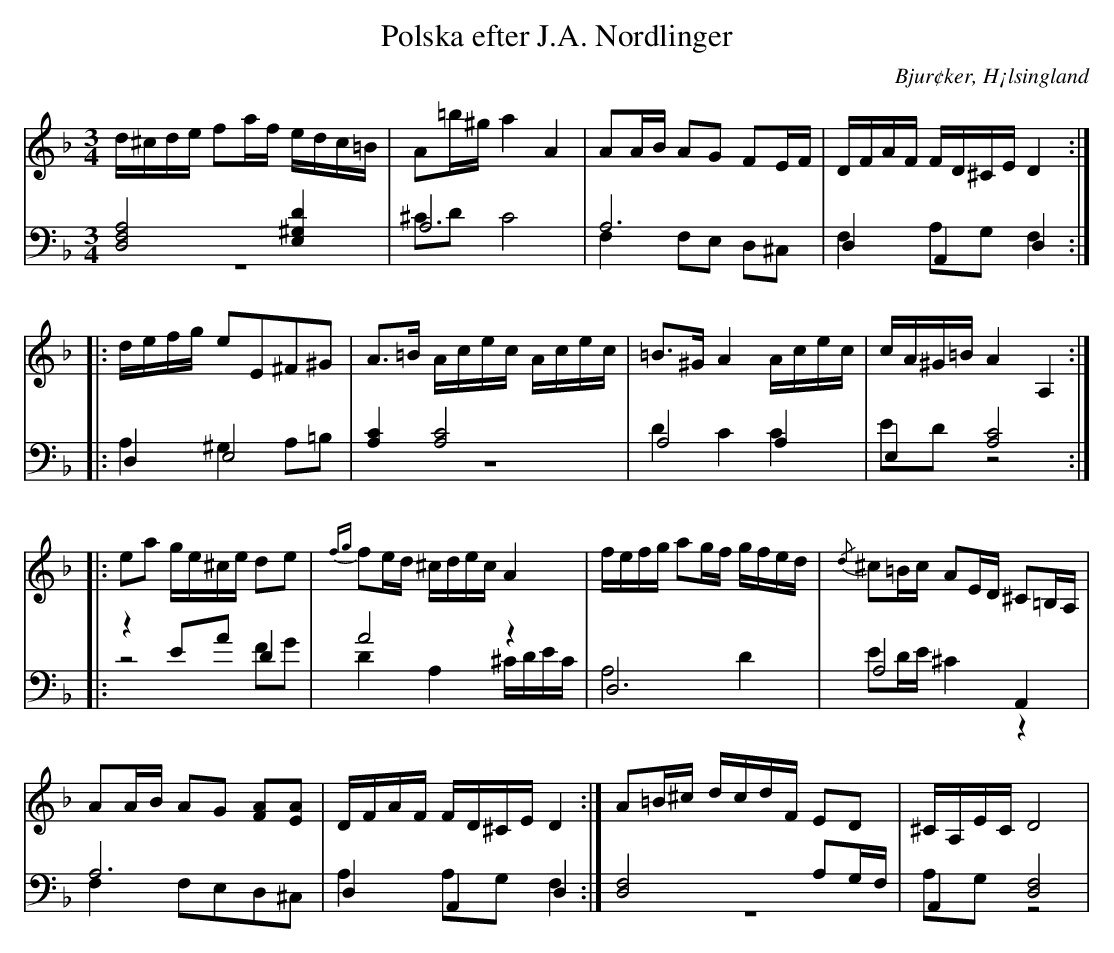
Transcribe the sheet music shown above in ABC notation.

X:1
T: Polska efter J.A. Nordlinger
O: Bjur¢ker, H¡lsingland
M: 3/4
L: 1/16
K: Dm
V:1
V:2
V:3 merge
V:1
d^cde f2af edc=B |A2=b^g a4 A4 |A2AB A2G2 F2EF |DFAF FD^CE D4 :|
|:defg e2E2^F2^G2| A2>=B2 Acec Acec| =B2>^G2 A4 Acec|cA^G=B A4 A,4:|
|:e2a2 ge^ce d2e2 |{fg}f2ed ^cdec A4|fefg a2gf gfed |{/d}^c2=Bc A2ED ^C2=B,A, |
A2AB A2G2 [F2A2][E2A2]| DFAF FD^CE D4 :| A2=B^c dcdF E2D2 |^CA,EC D8|
V:2 clef=bass
[D,8F,8A,8] [E,4^G,4D4]|A,12|A,12 |D,4 A,,4 D,4:|
|:D,4 E,8|[A,4C4] [A,8C8]|A,8 A,4|E,4 [A,8C8]:|
|:z4 E2A2 D4 |A8 z4 |D,12 |A,8 A,,4 |
A,12 |D,4 A,,4 D,4:| [D,8F,8] A,2G,F, |A,,4 [D,8F,8]|
V:3 clef=bass
z12 |^C2D2 C8 |F,4 F,2E,2 D,2^C,2|F,4 A,2G,2 F,4 :|
|:A,4 ^G,4 A,2=B,2| z12 | D4 C4 C4| E2D2 z8:|
|:z8 F2G2|D4 A,4 ^CDEC|A,8 D4 |E2DE ^C4 z4 |
F,4 F,2E,2D,2^C,2 | A,4 A,2G,2 F,4 :| z12 |A,2G,2 z8|
